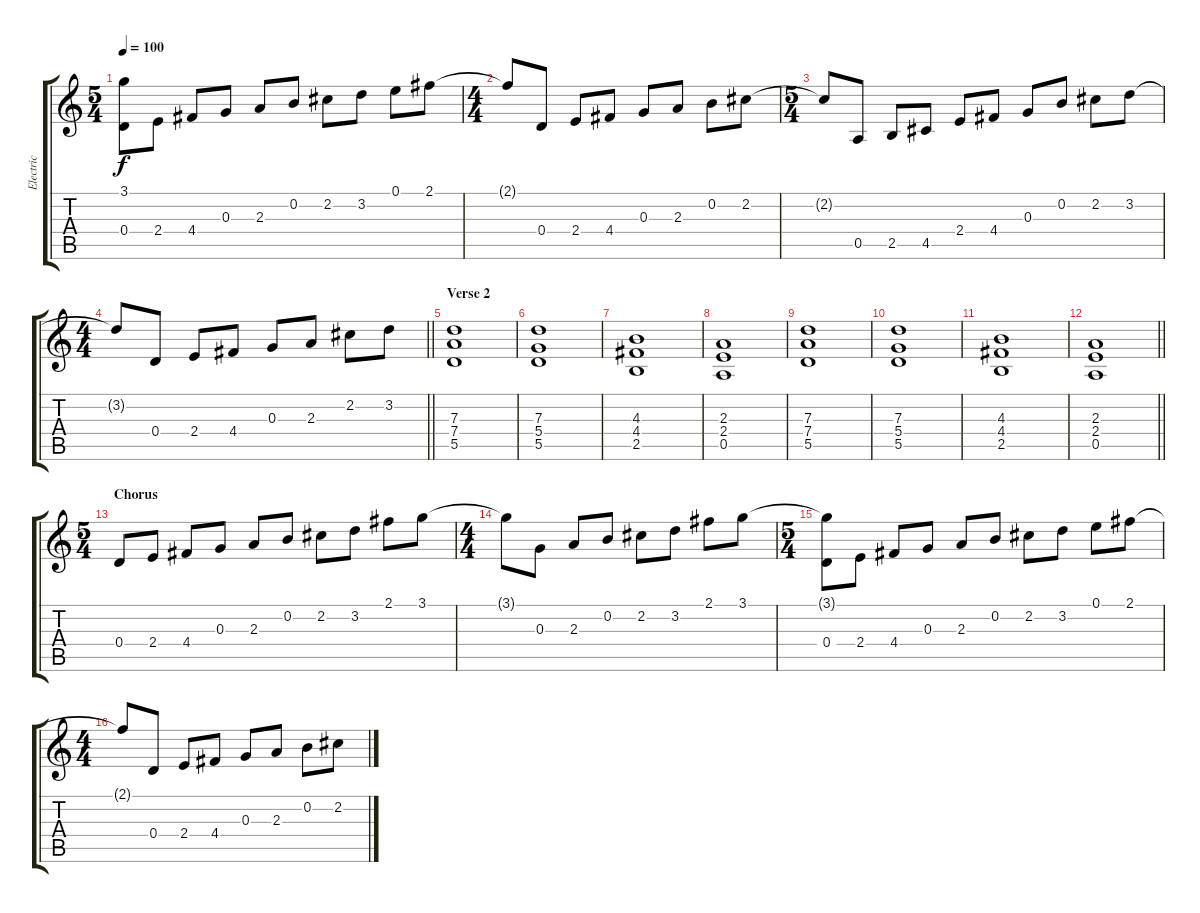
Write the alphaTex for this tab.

\track ("Electric" "Electric") {instrument overdrivenguitar}
\staff {score tabs}
\tuning (E4 B3 G3 D3 A2 E2) {hide}
\ts (5 4)
\tempo 100
\clef g2
\ks c
(3.1{t} 0.4).8{dy f} 2.4.8 4.4.8 0.3.8 2.3.8 0.2.8 2.2.8 3.2.8 0.1.8 2.1.8 |
\ts (4 4)
2.1{t}.8 0.4.8 2.4.8 4.4.8 0.3.8 2.3.8 0.2.8 2.2.8 |
\ts (5 4)
2.2{t}.8 0.5.8 2.5.8 4.5.8 2.4.8 4.4.8 0.3.8 0.2.8 2.2.8 3.2.8 |
\ts (4 4)
\barLineRight lightlight
3.2{t}.8 0.4.8 2.4.8 4.4.8 0.3.8 2.3.8 2.2.8 3.2.8 |
\section ("" "Verse 2")
(7.3 7.4 5.5).1 |
(7.3 5.4 5.5).1 |
(4.3 4.4 2.5).1 |
(2.3 2.4 0.5).1 |
(7.3 7.4 5.5).1 |
(7.3 5.4 5.5).1 |
(4.3 4.4 2.5).1 |
\barLineRight lightlight
(2.3 2.4 0.5).1 |
\ts (5 4)
\section ("" "Chorus")
0.4.8 2.4.8 4.4.8 0.3.8 2.3.8 0.2.8 2.2.8 3.2.8 2.1.8 3.1.8 |
\ts (4 4)
3.1{t}.8 0.3.8 2.3.8 0.2.8 2.2.8 3.2.8 2.1.8 3.1.8 |
\ts (5 4)
(3.1{t} 0.4).8 2.4.8 4.4.8 0.3.8 2.3.8 0.2.8 2.2.8 3.2.8 0.1.8 2.1.8 |
\ts (4 4)
2.1{t}.8 0.4.8 2.4.8 4.4.8 0.3.8 2.3.8 0.2.8 2.2.8
